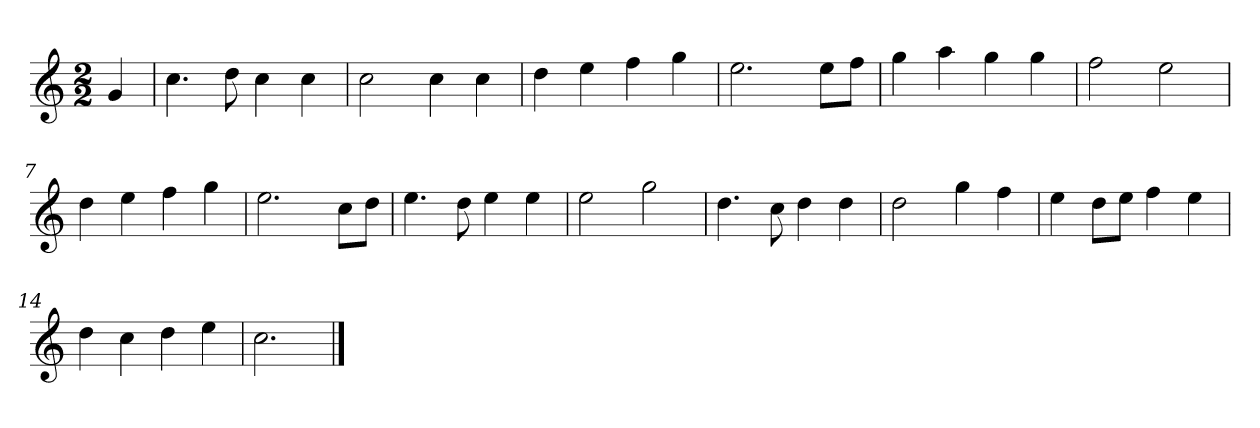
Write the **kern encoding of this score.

**kern
*part1
*staff1
*k[]
*M2/2
*MM120
=
4g
=1
4.cc
8dd
4cc
4cc
=2
2cc
4cc
4cc
=3
4dd
4ee
4ff
4gg
=4
2.ee
8eeL
8ffJ
=5
4gg
4aa
4gg
4gg
=6
2ff
2ee
=7
4dd
4ee
4ff
4gg
=8
2.ee
8ccL
8ddJ
=9
4.ee
8dd
4ee
4ee
=10
2ee
2gg
=11
4.dd
8cc
4dd
4dd
=12
2dd
4gg
4ff
=13
4ee
8ddL
8eeJ
4ff
4ee
=14
4dd
4cc
4dd
4ee
=15
2.cc
==
*-
